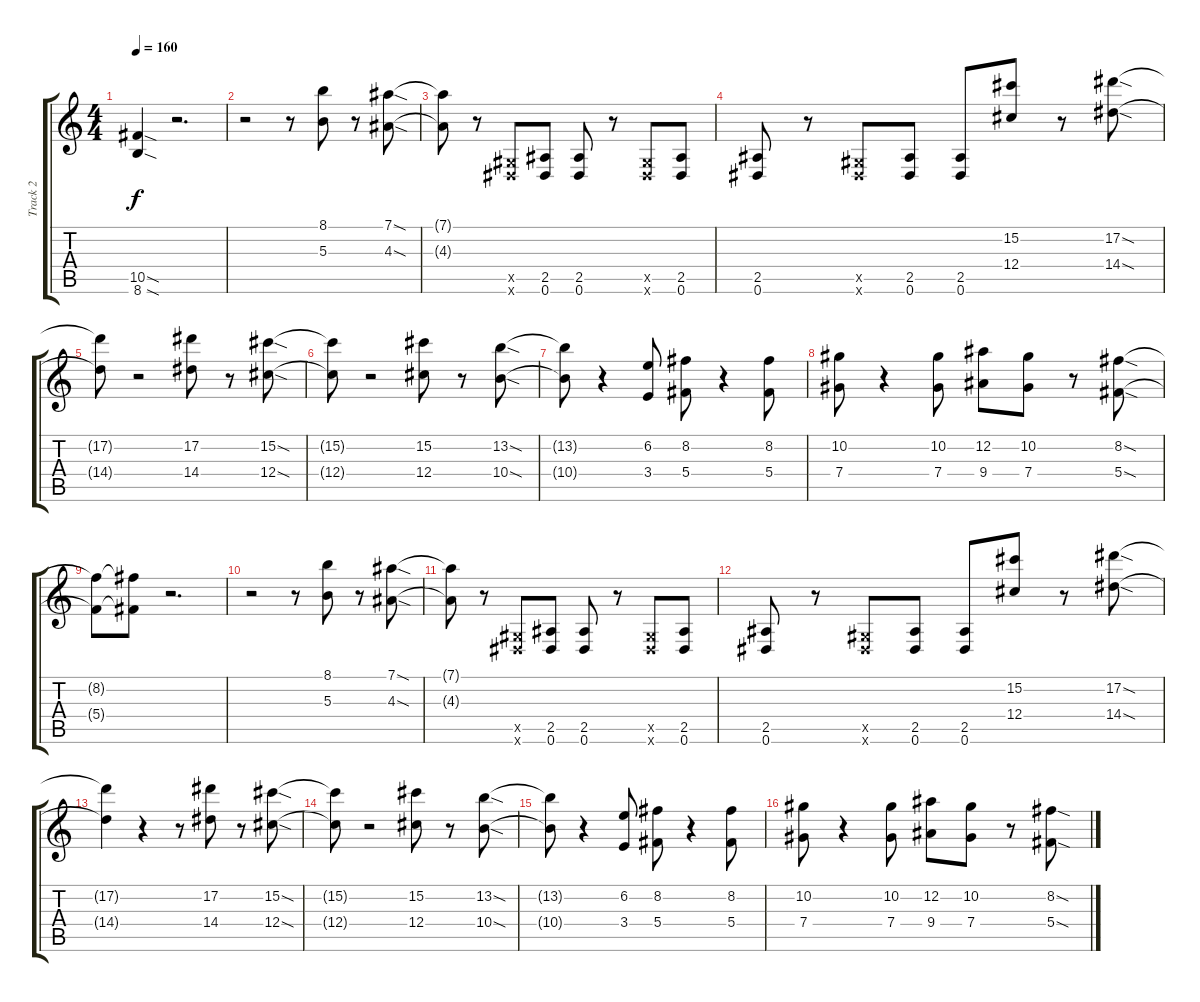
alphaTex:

\track ("Track 2" "Track 2") {instrument overdrivenguitar}
\staff {score tabs}
\tuning (Eb4 Bb3 Gb3 Db3 Ab2 Eb2) {hide}
\ts (4 4)
\tempo 160
\clef g2
\ks c
(10.5{sod} 8.6{sod}).4{dy f instrument overdrivenguitar} r.2{d} |
r.2 r.8 (8.1 5.3).8 r.8 (7.1{sod} 4.3{sod}).8 |
(7.1{t} 4.3{t}).8 r.8 (0.5{x} 0.6{x}).8 (2.5 0.6).8 (2.5 0.6).8 r.8 (0.5{x} 0.6{x}).8 (2.5 0.6).8 |
(2.5 0.6).8 r.8 (0.5{x} 0.6{x}).8 (2.5 0.6).8 (2.5 0.6).8 (15.2 12.4).8 r.8 (17.2{sod} 14.4{sod}).8 |
(17.2{t} 14.4{t}).8 r.2 (17.2 14.4).8 r.8 (15.2{sod} 12.4{sod}).8 |
(15.2{t} 12.4{t}).8 r.2 (15.2 12.4).8 r.8 (13.2{sod} 10.4{sod}).8 |
(13.2{t} 10.4{t}).8 r.4 (6.2 3.4).8 (8.2 5.4).8 r.4 (8.2 5.4).8 |
(10.2 7.4).8 r.4 (10.2 7.4).8 (12.2 9.4).8 (10.2 7.4).8 r.8 (8.2{sod} 5.4{sod}).8 |
(8.2{t} 5.4{t}).8 (8.2{t} 5.4{t}).8 r.2{d} |
r.2 r.8 (8.1 5.3).8 r.8 (7.1{sod} 4.3{sod}).8 |
(7.1{t} 4.3{t}).8 r.8 (0.5{x} 0.6{x}).8 (2.5 0.6).8 (2.5 0.6).8 r.8 (0.5{x} 0.6{x}).8 (2.5 0.6).8 |
(2.5 0.6).8 r.8 (0.5{x} 0.6{x}).8 (2.5 0.6).8 (2.5 0.6).8 (15.2 12.4).8 r.8 (17.2{sod} 14.4{sod}).8 |
(17.2{t} 14.4{t}).4 r.4 r.8 (17.2 14.4).8 r.8 (15.2{sod} 12.4{sod}).8 |
(15.2{t} 12.4{t}).8 r.2 (15.2 12.4).8 r.8 (13.2{sod} 10.4{sod}).8 |
(13.2{t} 10.4{t}).8 r.4 (6.2 3.4).8 (8.2 5.4).8 r.4 (8.2 5.4).8 |
(10.2 7.4).8 r.4 (10.2 7.4).8 (12.2 9.4).8 (10.2 7.4).8 r.8 (8.2{sod} 5.4{sod}).8
